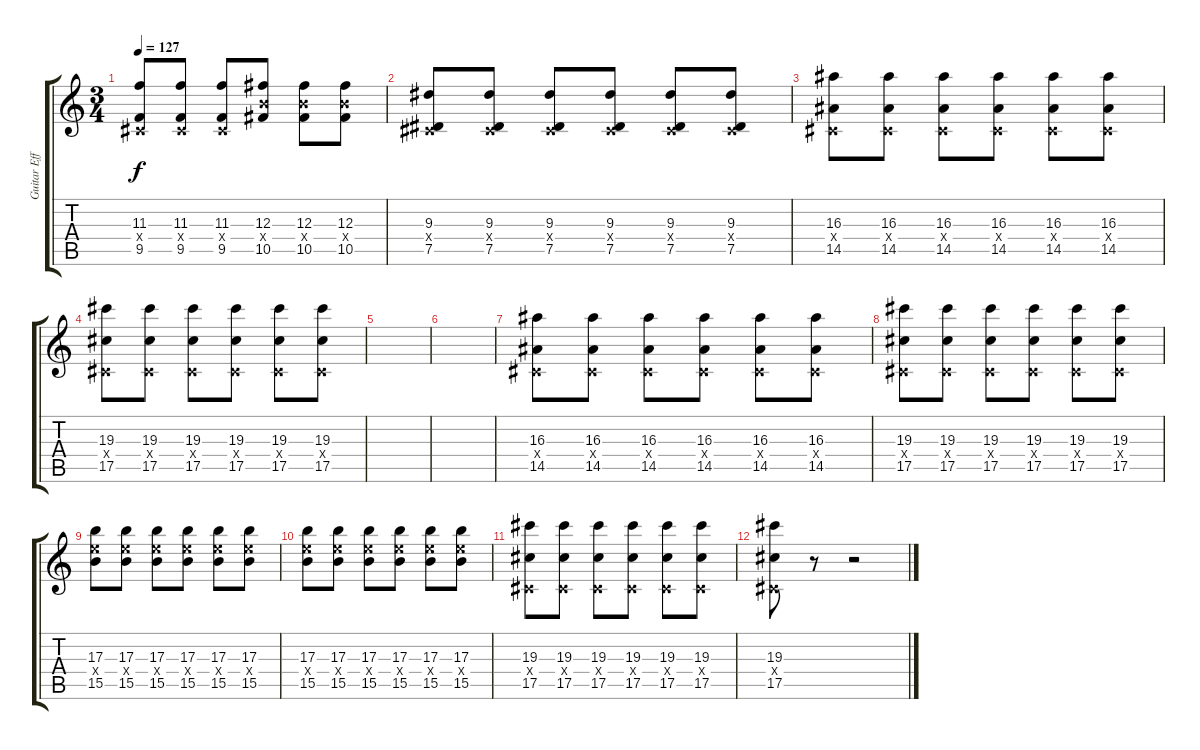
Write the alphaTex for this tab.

\track ("Guitar Effects (Jade)" "Guitar Eff") {instrument overdrivenguitar}
\staff {score tabs}
\tuning (Eb4 Bb3 Gb3 Db3 Ab2 Eb2) {hide}
\ts (3 4)
\tempo 127
\clef g2
\ks c
(11.3 0.4{x} 9.5).8{dy f} (11.3 0.4{x} 9.5).8 (11.3 0.4{x} 9.5).8 (12.3 10.4{x} 10.5).8 (12.3 10.4{x} 10.5).8 (12.3 10.4{x} 10.5).8 |
(9.3 0.4{x} 7.5).8 (9.3 0.4{x} 7.5).8 (9.3 0.4{x} 7.5).8 (9.3 0.4{x} 7.5).8 (9.3 0.4{x} 7.5).8 (9.3 0.4{x} 7.5).8 |
(16.3 0.4{x} 14.5).8{volume 8 instrument overdrivenguitar} (16.3 0.4{x} 14.5).8 (16.3 0.4{x} 14.5).8 (16.3 0.4{x} 14.5).8 (16.3 0.4{x} 14.5).8 (16.3 0.4{x} 14.5).8 |
(19.3 0.4{x} 17.5).8 (19.3 0.4{x} 17.5).8 (19.3 0.4{x} 17.5).8 (19.3 0.4{x} 17.5).8 (19.3 0.4{x} 17.5).8 (19.3 0.4{x} 17.5).8 |
|
|
(16.3 0.4{x} 14.5).8 (16.3 0.4{x} 14.5).8 (16.3 0.4{x} 14.5).8 (16.3 0.4{x} 14.5).8 (16.3 0.4{x} 14.5).8 (16.3 0.4{x} 14.5).8 |
(19.3 0.4{x} 17.5).8 (19.3 0.4{x} 17.5).8 (19.3 0.4{x} 17.5).8 (19.3 0.4{x} 17.5).8 (19.3 0.4{x} 17.5).8 (19.3 0.4{x} 17.5).8 |
(17.3 15.4{x} 15.5).8 (17.3 15.4{x} 15.5).8 (17.3 15.4{x} 15.5).8 (17.3 15.4{x} 15.5).8 (17.3 15.4{x} 15.5).8 (17.3 15.4{x} 15.5).8 |
(17.3 15.4{x} 15.5).8 (17.3 15.4{x} 15.5).8 (17.3 15.4{x} 15.5).8 (17.3 15.4{x} 15.5).8 (17.3 15.4{x} 15.5).8 (17.3 15.4{x} 15.5).8 |
(19.3 0.4{x} 17.5).8 (19.3 0.4{x} 17.5).8 (19.3 0.4{x} 17.5).8 (19.3 0.4{x} 17.5).8 (19.3 0.4{x} 17.5).8 (19.3 0.4{x} 17.5).8 |
(19.3 0.4{x} 17.5).8 r.8 r.2
